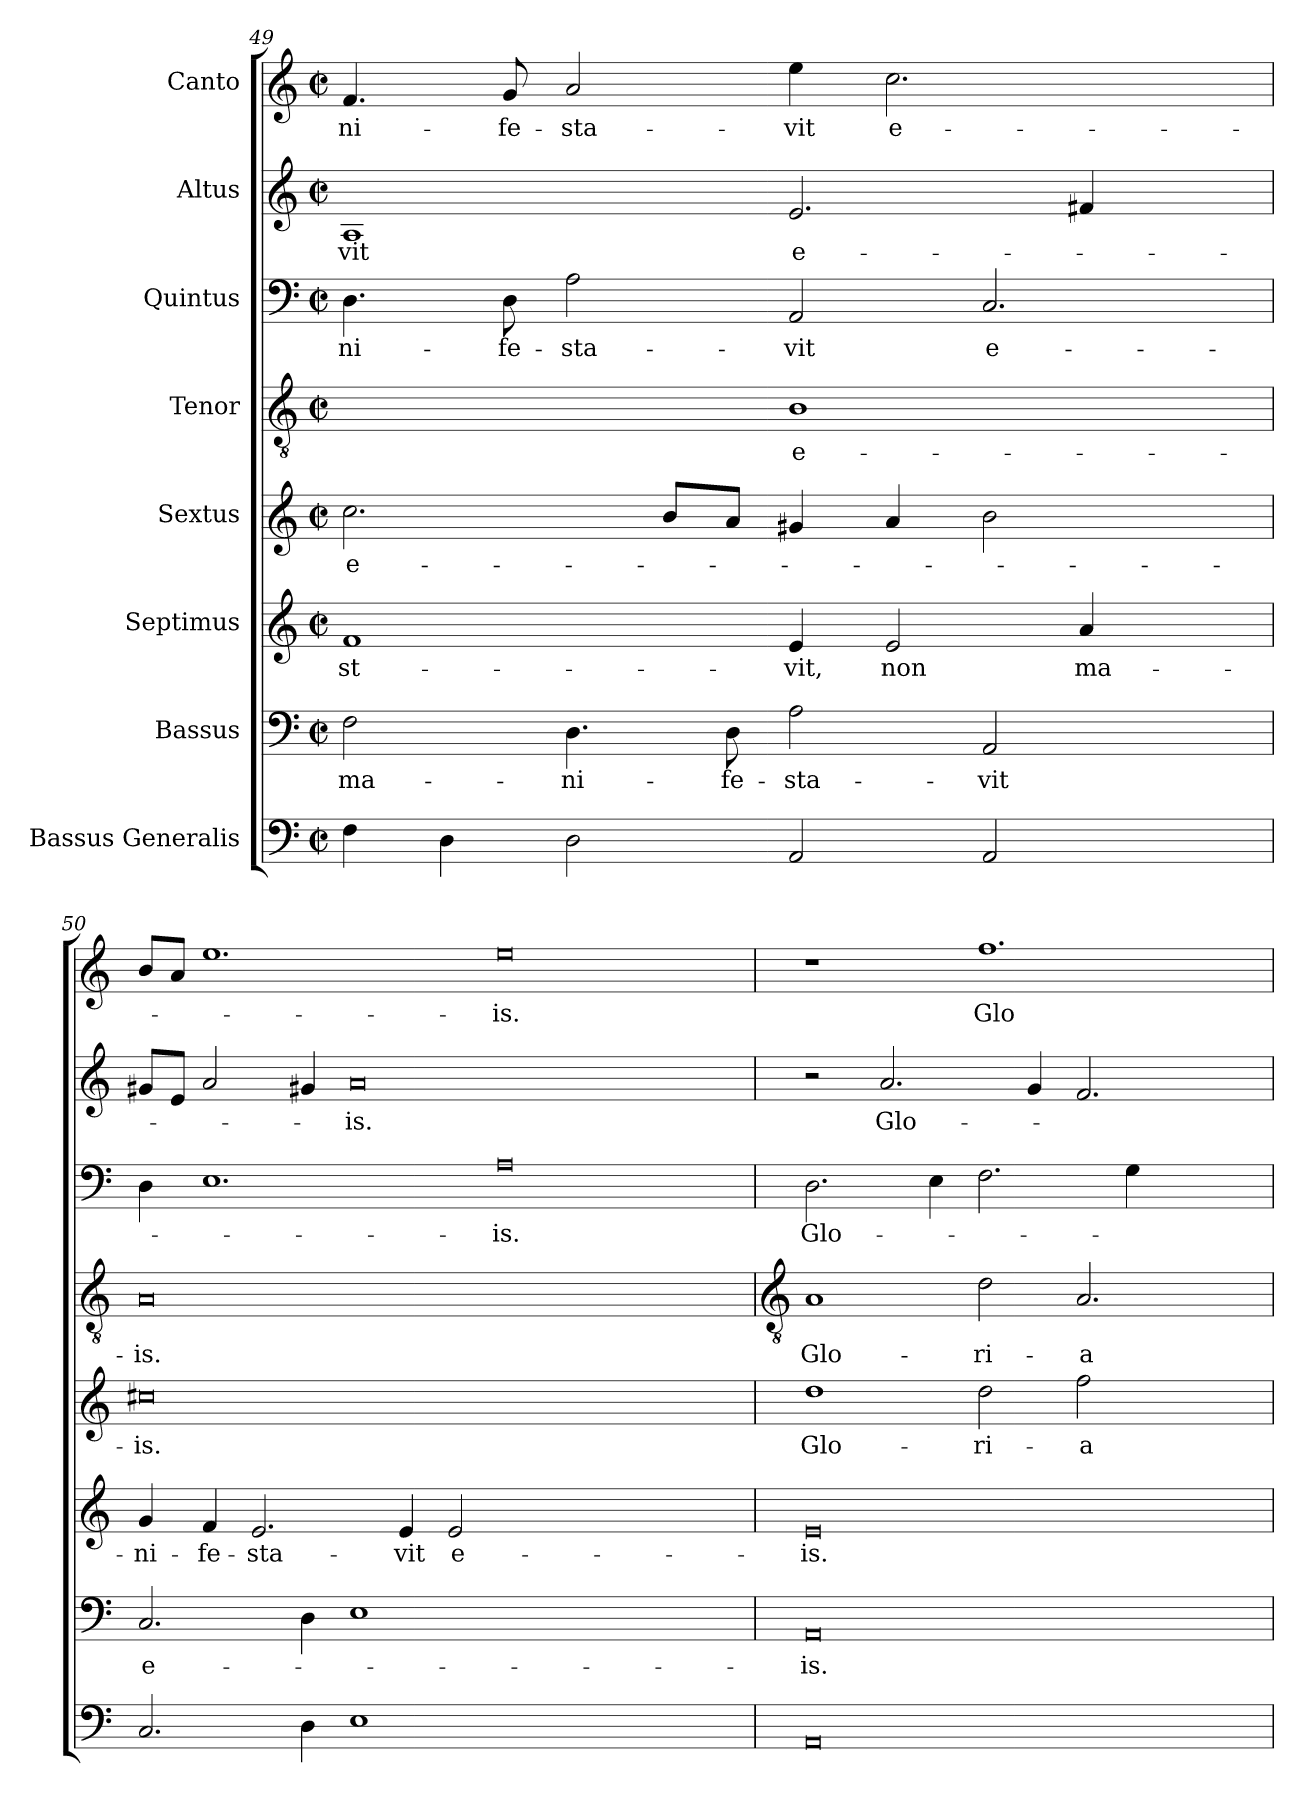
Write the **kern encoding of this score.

**kern	**kern	**text	**kern	**text	**kern	**text	**kern	**text	**kern	**text	**kern	**text	**kern	**text
*part8	*part7	*part7	*part6	*part6	*part5	*part5	*part4	*part4	*part3	*part3	*part2	*part2	*part1	*part1
*staff8	*staff7	*staff7	*staff6	*staff6	*staff5	*staff5	*staff4	*staff4	*staff3	*staff3	*staff2	*staff2	*staff1	*staff1
*I"Bassus Generalis	*I"Bassus	*	*I"Septimus	*	*I"Sextus	*	*I"Tenor	*	*I"Quintus	*	*I"Altus	*	*I"Canto	*
*clefF4	*clefF4	*	*clefG2	*	*clefG2	*	*clefGv2	*	*clefF4	*	*clefG2	*	*clefG2	*
*k[]	*k[]	*	*k[]	*	*k[]	*	*k[]	*	*k[]	*	*k[]	*	*k[]	*
*C:	*C:	*	*C:	*	*C:	*	*C:	*	*C:	*	*C:	*	*C:	*
*M4/2	*M4/2	*	*M4/2	*	*M4/2	*	*M4/2	*	*M4/2	*	*M4/2	*	*M4/2	*
*met(c|)	*met(c|)	*	*met(c|)	*	*met(c|)	*	*met(c|)	*	*met(c|)	*	*met(c|)	*	*met(c|)	*
=49	=49	=49	=49	=49	=49	=49	=49	=49	=49	=49	=49	=49	=49	=49
!	!	!LO:LY:b	!	!LO:LY:b	!	!LO:LY:b	!	!	!	!LO:LY:b	!	!LO:LY:b	!	!LO:LY:b
4F	2F	ma-	1f	-st-	2.cc	e-	2.cyy_	.	4.D	-ni-	1A	-vit	4.f	-ni-
4D	.	.	.	.	.	.	.	.	.	.	.	.	.	.
!	!	!	!	!	!	!	!	!	!	!LO:LY:b	!	!	!	!LO:LY:b
.	.	.	.	.	.	.	.	.	8D	-fe-	.	.	8g	-fe-
!	!	!LO:LY:b	!	!	!	!	!	!	!	!LO:LY:b	!	!	!	!LO:LY:b
2D	4.D	-ni-	.	.	.	.	.	.	2A	-sta-	.	.	2a	-sta-
.	.	.	.	.	8bL	.	4cyy]	.	.	.	.	.	.	.
!	!	!LO:LY:b	!	!	!	!	!	!	!	!	!	!	!	!
.	8D	-fe-	.	.	8aJ	.	.	.	.	.	.	.	.	.
!	!	!LO:LY:b	!	!LO:LY:b	!	!	!	!LO:LY:b	!	!LO:LY:b	!	!LO:LY:b	!	!LO:LY:b
2AA	2A	-sta-	4e	-vit,	4g#X	.	1B	e-	2AA	-vit	2.e	e-	4ee	-vit
!	!	!	!	!LO:LY:b	!	!	!	!	!	!	!	!	!	!LO:LY:b
.	.	.	2e	non	4a	.	.	.	.	.	.	.	2.cc	e-
!	!	!LO:LY:b	!	!	!	!	!	!	!	!LO:LY:b	!	!	!	!
2AA	2AA	-vit	.	.	2b	.	.	.	2.C	e-	.	.	.	.
!	!	!	!	!LO:LY:b	!	!	!	!	!	!	!	!	!	!
.	.	.	4a	ma-	.	.	.	.	.	.	4f#X	.	.	.
4ryy	4ryy	.	4ryy	.	4ryy	.	4ryy	.	.	.	4ryy	.	4ryy	.
=50	=50	=50	=50	=50	=50	=50	=50	=50	=50	=50	=50	=50	=50	=50
!	!	!LO:LY:b	!	!LO:LY:b	!	!LO:LY:b	!	!LO:LY:b	!	!	!	!	!	!
2.C	2.C	e-	4g	-ni-	0cc#X	-is.	0A	-is.	4D	.	8g#XL	.	8bL	.
.	.	.	.	.	.	.	.	.	.	.	8eJ	.	8aJ	.
!	!	!	!	!LO:LY:b	!	!	!	!	!	!	!	!	!	!
.	.	.	4f	-fe-	.	.	.	.	1.E	.	2a	.	1.ee	.
!	!	!	!	!LO:LY:b	!	!	!	!	!	!	!	!	!	!
.	.	.	2.e	-sta-	.	.	.	.	.	.	.	.	.	.
4D	4D	.	.	.	.	.	.	.	.	.	4g#X	.	.	.
!	!	!	!	!	!	!	!	!	!	!	!	!LO:LY:b	!	!
1E	1E	.	.	.	.	.	.	.	.	.	0a	-is.	.	.
!	!	!	!	!LO:LY:b	!	!	!	!	!	!	!	!	!	!
.	.	.	4e	-vit	.	.	.	.	.	.	.	.	.	.
!	!	!	!	!LO:LY:b	!	!	!	!	!	!	!	!	!	!
.	.	.	2e	e-	.	.	.	.	.	.	.	.	.	.
!	!	!	!	!	!	!	!	!	!	!LO:LY:b	!	!	!	!LO:LY:b
.	.	.	.	.	.	.	.	.	0A	-is.	.	.	0ee	-is.
1..ryy	1..ryy	.	1..ryy	.	1..ryy	.	1..ryy	.	.	.	.	.	.	.
.	.	.	.	.	.	.	.	.	.	.	2.ryy	.	.	.
!!LO:LB:g=z
=51	=51	=51	=51	=51	=51	=51	=51	=51	=51	=51	=51	=51	=51	=51
*	*	*	*	*	*	*	*clefGv2	*	*	*	*	*	*	*
!	!	!LO:LY:b	!	!LO:LY:b	!	!LO:LY:b	!	!LO:LY:b	!	!LO:LY:b	!	!	!	!
0AA	0AA	-is.	0e	-is.	1dd	Glo-	1A	Glo-	2.D	Glo-	2r	.	1r	.
!	!	!	!	!	!	!	!	!	!	!	!	!LO:LY:b	!	!
.	.	.	.	.	.	.	.	.	.	.	2.a	Glo-	.	.
.	.	.	.	.	.	.	.	.	4E	.	.	.	.	.
!	!	!	!	!	!	!LO:LY:b	!	!LO:LY:b	!	!	!	!	!	!LO:LY:b
.	.	.	.	.	2dd	-ri-	2d	-ri-	2.F	.	.	.	1.ff	Glo-
.	.	.	.	.	.	.	.	.	.	.	4g	.	.	.
!	!	!	!	!	!	!LO:LY:b	!	!LO:LY:b	!	!	!	!	!	!
.	.	.	.	.	2ff	-a	2.A	-a	.	.	2.f	.	.	.
.	.	.	.	.	.	.	.	.	4G	.	.	.	.	.
2ryy	2ryy	.	2ryy	.	2ryy	.	.	.	2ryy	.	.	.	.	.
.	.	.	.	.	.	.	4ryy	.	.	.	4ryy	.	.	.
=	=	=	=	=	=	=	=	=	=	=	=	=	=	=
*-	*-	*-	*-	*-	*-	*-	*-	*-	*-	*-	*-	*-	*-	*-
